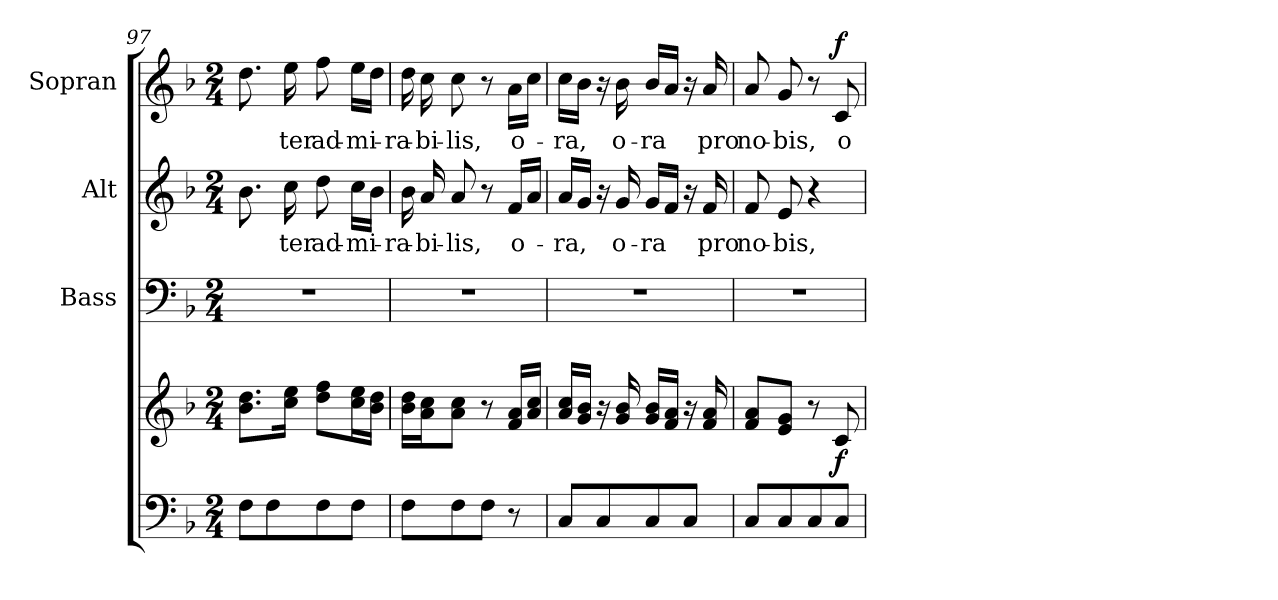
**kern	**kern	**dynam	**kern	**kern	**text	**kern	**text	**dynam
*part4	*part4	*part4	*part3	*part2	*part2	*part1	*part1	*part1
*staff5	*staff4	*staff4/5	*staff3	*staff2	*staff2	*staff1	*staff1	*staff1
*	*	*	*I"Bass	*I"Alt	*	*I"Sopran	*	*
*	*	*	*I'B.	*I'A.	*	*I'S.	*	*
*clefF4	*clefG2	*	*clefF4	*clefG2	*	*clefG2	*	*
*k[b-]	*k[b-]	*	*k[b-]	*k[b-]	*	*k[b-]	*	*
*F:	*F:	*	*F:	*F:	*	*F:	*	*
*M2/4	*M2/4	*	*M2/4	*M2/4	*	*M2/4	*	*
=97	=97	=97	=97	=97	=97	=97	=97	=97
8F\L	8.b-\ 8.dd\L	.	2r	8.b-\	.	8.dd\	.	.
8F\	.	.	.	.	.	.	.	.
!	!	!	!	!	!LO:LY:b	!	!LO:LY:b	!
.	16cc\ 16ee\Jk	.	.	16cc\	-ter	16ee\	-ter	.
!	!	!	!	!	!LO:LY:b	!	!LO:LY:b	!
8F\	8dd\ 8ff\L	.	.	8dd\	ad-	8ff\	ad-	.
!	!	!	!	!	!LO:LY:b	!	!LO:LY:b	!
8F\J	16cc\ 16ee\L	.	.	16cc\LL	-mi-	16ee\LL	-mi-	.
.	16b-\ 16dd\JJ	.	.	16b-\JJ	.	16dd\JJ	.	.
=98	=98	=98	=98	=98	=98	=98	=98	=98
!	!	!	!	!	!LO:LY:b	!	!LO:LY:b	!
8F\L	16b-\ 16dd\LL	.	2r	16b-\	-ra-	16dd\	-ra-	.
!	!	!	!	!	!LO:LY:b	!	!LO:LY:b	!
.	16a\ 16cc\J	.	.	16a/	-bi-	16cc\	-bi-	.
!	!	!	!	!	!LO:LY:b	!	!LO:LY:b	!
8F\	8a\ 8cc\J	.	.	8a/	-lis,	8cc\	-lis,	.
8F\J	8r	.	.	8r	.	8r	.	.
!	!	!	!	!	!LO:LY:b	!	!LO:LY:b	!
8r	16f/ 16a/LL	.	.	16f/LL	o-	16a\LL	o-	.
.	16a/ 16cc/JJ	.	.	16a/JJ	.	16cc\JJ	.	.
=99	=99	=99	=99	=99	=99	=99	=99	=99
!	!	!	!	!	!LO:LY:b	!	!LO:LY:b	!
8C/L	16a/ 16cc/LL	.	2r	16a/LL	-ra,	16cc\LL	-ra,	.
.	16g/ 16b-/JJ	.	.	16g/JJ	.	16b-\JJ	.	.
8C/	16r	.	.	16r	.	16r	.	.
!	!	!	!	!	!LO:LY:b	!	!LO:LY:b	!
.	16g/ 16b-/	.	.	16g/	o-	16b-\	o-	.
!	!	!	!	!	!LO:LY:b	!	!LO:LY:b	!
8C/	16g/ 16b-/LL	.	.	16g/LL	-ra	16b-/LL	-ra	.
.	16f/ 16a/JJ	.	.	16f/JJ	.	16a/JJ	.	.
8C/J	16r	.	.	16r	.	16r	.	.
!	!	!	!	!	!LO:LY:b	!	!LO:LY:b	!
.	16f/ 16a/	.	.	16f/	pro	16a/	pro	.
=100	=100	=100	=100	=100	=100	=100	=100	=100
!	!	!	!	!	!LO:LY:b	!	!LO:LY:b	!
8C/L	8f/ 8a/L	.	2r	8f/	no-	8a/	no-	.
!	!	!	!	!	!LO:LY:b	!	!LO:LY:b	!
8C/	8e/ 8g/J	.	.	8e/	-bis,	8g/	-bis,	.
8C/	8r	.	.	4r	.	8r	.	.
!	!	!LO:DY:b	!	!	!	!	!LO:LY:b	!LO:DY:a
8C/J	8c/	f	.	.	.	8c/	o-	f
=	=	=	=	=	=	=	=	=
*-	*-	*-	*-	*-	*-	*-	*-	*-
